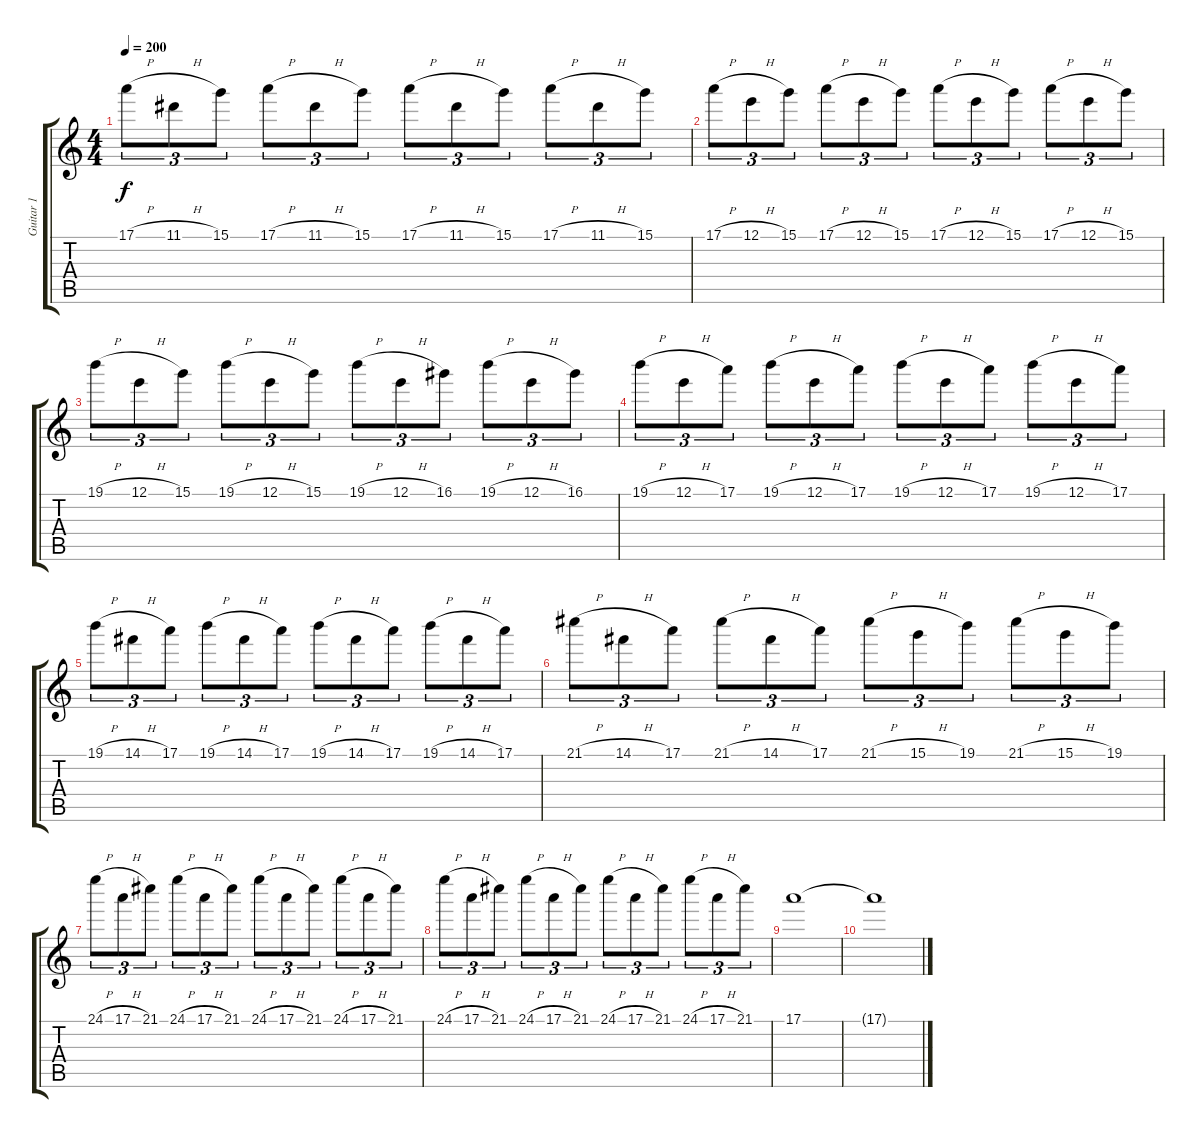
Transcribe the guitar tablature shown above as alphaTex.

\track ("Guitar 1" "Guitar 1") {instrument distortionguitar}
\staff {score tabs}
\tuning (E4 B3 G3 D3 A2 E2) {hide}
\ts (4 4)
\tempo 200
\clef g2
\ks c
17.1{h}.8{tu (3 2) dy f} 11.1{h}.8{tu (3 2)} 15.1.8{tu (3 2)} 17.1{h}.8{tu (3 2)} 11.1{h}.8{tu (3 2)} 15.1.8{tu (3 2)} 17.1{h}.8{tu (3 2)} 11.1{h}.8{tu (3 2)} 15.1.8{tu (3 2)} 17.1{h}.8{tu (3 2)} 11.1{h}.8{tu (3 2)} 15.1.8{tu (3 2)} |
17.1{h}.8{tu (3 2)} 12.1{h}.8{tu (3 2)} 15.1.8{tu (3 2)} 17.1{h}.8{tu (3 2)} 12.1{h}.8{tu (3 2)} 15.1.8{tu (3 2)} 17.1{h}.8{tu (3 2)} 12.1{h}.8{tu (3 2)} 15.1.8{tu (3 2)} 17.1{h}.8{tu (3 2)} 12.1{h}.8{tu (3 2)} 15.1.8{tu (3 2)} |
19.1{h}.8{tu (3 2)} 12.1{h}.8{tu (3 2)} 15.1.8{tu (3 2)} 19.1{h}.8{tu (3 2)} 12.1{h}.8{tu (3 2)} 15.1.8{tu (3 2)} 19.1{h}.8{tu (3 2)} 12.1{h}.8{tu (3 2)} 16.1.8{tu (3 2)} 19.1{h}.8{tu (3 2)} 12.1{h}.8{tu (3 2)} 16.1.8{tu (3 2)} |
19.1{h}.8{tu (3 2)} 12.1{h}.8{tu (3 2)} 17.1.8{tu (3 2)} 19.1{h}.8{tu (3 2)} 12.1{h}.8{tu (3 2)} 17.1.8{tu (3 2)} 19.1{h}.8{tu (3 2)} 12.1{h}.8{tu (3 2)} 17.1.8{tu (3 2)} 19.1{h}.8{tu (3 2)} 12.1{h}.8{tu (3 2)} 17.1.8{tu (3 2)} |
19.1{h}.8{tu (3 2)} 14.1{h}.8{tu (3 2)} 17.1.8{tu (3 2)} 19.1{h}.8{tu (3 2)} 14.1{h}.8{tu (3 2)} 17.1.8{tu (3 2)} 19.1{h}.8{tu (3 2)} 14.1{h}.8{tu (3 2)} 17.1.8{tu (3 2)} 19.1{h}.8{tu (3 2)} 14.1{h}.8{tu (3 2)} 17.1.8{tu (3 2)} |
21.1{h}.8{tu (3 2)} 14.1{h}.8{tu (3 2)} 17.1.8{tu (3 2)} 21.1{h}.8{tu (3 2)} 14.1{h}.8{tu (3 2)} 17.1.8{tu (3 2)} 21.1{h}.8{tu (3 2)} 15.1{h}.8{tu (3 2)} 19.1.8{tu (3 2)} 21.1{h}.8{tu (3 2)} 15.1{h}.8{tu (3 2)} 19.1.8{tu (3 2)} |
24.1{h}.8{tu (3 2)} 17.1{h}.8{tu (3 2)} 21.1.8{tu (3 2)} 24.1{h}.8{tu (3 2)} 17.1{h}.8{tu (3 2)} 21.1.8{tu (3 2)} 24.1{h}.8{tu (3 2)} 17.1{h}.8{tu (3 2)} 21.1.8{tu (3 2)} 24.1{h}.8{tu (3 2)} 17.1{h}.8{tu (3 2)} 21.1.8{tu (3 2)} |
24.1{h}.8{tu (3 2)} 17.1{h}.8{tu (3 2)} 21.1.8{tu (3 2)} 24.1{h}.8{tu (3 2)} 17.1{h}.8{tu (3 2)} 21.1.8{tu (3 2)} 24.1{h}.8{tu (3 2)} 17.1{h}.8{tu (3 2)} 21.1.8{tu (3 2)} 24.1{h}.8{tu (3 2)} 17.1{h}.8{tu (3 2)} 21.1.8{tu (3 2)} |
17.1.1 |
17.1{t}.1
